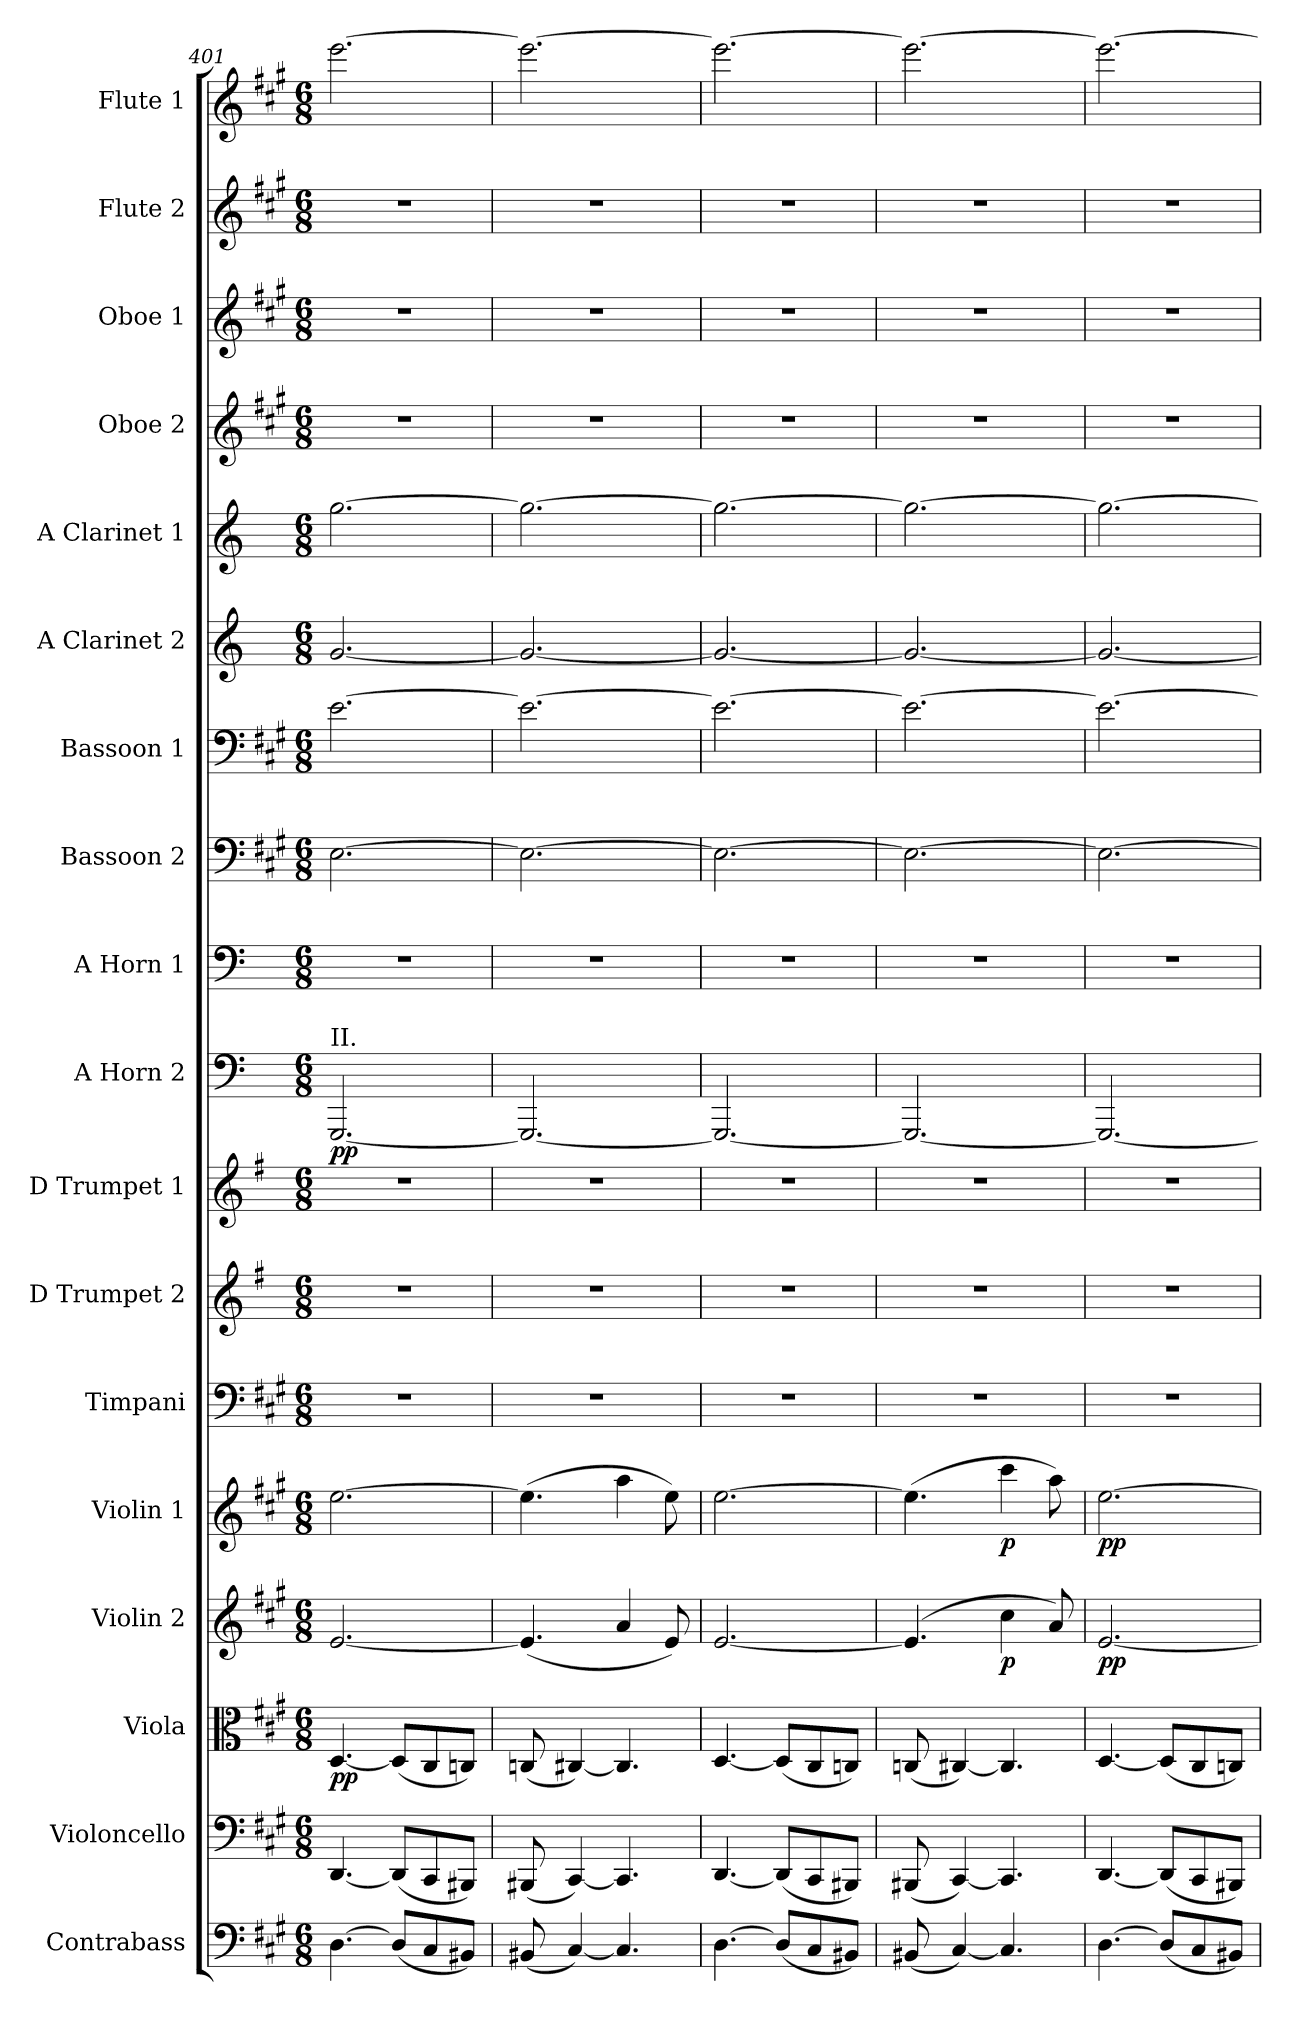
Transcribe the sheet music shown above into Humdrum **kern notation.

**kern	**kern	**kern	**dynam	**kern	**dynam	**kern	**dynam	**kern	**kern	**kern	**kern	**dynam	**kern	**kern	**kern	**kern	**kern	**kern	**kern	**kern	**kern
*part18	*part17	*part16	*part16	*part15	*part15	*part14	*part14	*part13	*part12	*part11	*part10	*part10	*part9	*part8	*part7	*part6	*part5	*part4	*part3	*part2	*part1
*staff18	*staff17	*staff16	*staff16	*staff15	*staff15	*staff14	*staff14	*staff13	*staff12	*staff11	*staff10	*staff10	*staff9	*staff8	*staff7	*staff6	*staff5	*staff4	*staff3	*staff2	*staff1
*I"Contrabass	*I"Violoncello	*I"Viola	*	*I"Violin 2	*	*I"Violin 1	*	*I"Timpani	*I"D Trumpet 2	*I"D Trumpet 1	*I"A Horn 2	*	*I"A Horn 1	*I"Bassoon 2	*I"Bassoon 1	*I"A Clarinet 2	*I"A Clarinet 1	*I"Oboe 2	*I"Oboe 1	*I"Flute 2	*I"Flute 1
*I'Cb	*I'Vc	*I'Vla	*	*I'Vln 2	*	*I'Vln 1	*	*I'Timp	*I'Tpt 2	*I'Tpt 1	*I'Hn 2	*	*I'Hn 1	*I'Bsn 2	*I'Bsn 1	*I'Cl 2	*I'Cl 1	*I'Ob 2	*I'Ob 1	*I'Fl 2	*I'Fl 1
*clefF4	*clefF4	*clefC3	*	*clefG2	*	*clefG2	*	*clefF4	*clefG2	*clefG2	*clefF4	*	*clefF4	*clefF4	*clefF4	*clefG2	*clefG2	*clefG2	*clefG2	*clefG2	*clefG2
*ITrd7c12	*	*	*	*	*	*	*	*	*ITrd-1c-2	*ITrd-1c-2	*ITrd2c3	*	*ITrd2c3	*	*	*ITrd2c3	*ITrd2c3	*	*	*	*
*k[f#c#g#]	*k[f#c#g#]	*k[f#c#g#]	*	*k[f#c#g#]	*	*k[f#c#g#]	*	*k[f#c#g#]	*k[f#c#g#]	*k[f#c#g#]	*k[f#c#g#]	*	*k[f#c#g#]	*k[f#c#g#]	*k[f#c#g#]	*k[f#c#g#]	*k[f#c#g#]	*k[f#c#g#]	*k[f#c#g#]	*k[f#c#g#]	*k[f#c#g#]
*M6/8	*M6/8	*M6/8	*	*M6/8	*	*M6/8	*	*M6/8	*M6/8	*M6/8	*M6/8	*	*M6/8	*M6/8	*M6/8	*M6/8	*M6/8	*M6/8	*M6/8	*M6/8	*M6/8
=401	=401	=401	=401	=401	=401	=401	=401	=401	=401	=401	=401	=401	=401	=401	=401	=401	=401	=401	=401	=401	=401
!	!	!	!	!	!	!	!	!	!	!	!LO:TX:a:t=II.	!	!	!	!	!	!	!	!	!	!
!	!	!	!LO:DY:b	!	!	!	!	!	!	!	!	!LO:DY:b	!	!	!	!	!	!	!	!	!
[4.DD\	[4.DD/	[4.D/	pp	[2.e/	.	[2.ee\	.	2.r	2.r	2.r	[2.EEE/	pp	2.r	[2.E\	[2.e\	[2.e/	[2.ee\	2.r	2.r	2.r	[2.eee\
(8DD/L]	(8DD/L]	(8D/L]	.	.	.	.	.	.	.	.	.	.	.	.	.	.	.	.	.	.	.
8CC#/	8CC#/	8C#/	.	.	.	.	.	.	.	.	.	.	.	.	.	.	.	.	.	.	.
8BBB#X/J)	8BBB#X/J)	8Cn/J)	.	.	.	.	.	.	.	.	.	.	.	.	.	.	.	.	.	.	.
=402	=402	=402	=402	=402	=402	=402	=402	=402	=402	=402	=402	=402	=402	=402	=402	=402	=402	=402	=402	=402	=402
(8BBB#X/	(8BBB#X/	(8Cn/	.	(4.e/]	.	(4.ee\]	.	2.r	2.r	2.r	2.EEE/_	.	2.r	2.E\_	2.e\_	2.e/_	2.ee\_	2.r	2.r	2.r	2.eee\_
[4CC#/)	[4CC#/)	[4C#X/)	.	.	.	.	.	.	.	.	.	.	.	.	.	.	.	.	.	.	.
4.CC#/]	4.CC#/]	4.C#/]	.	4a/	.	4aa\	.	.	.	.	.	.	.	.	.	.	.	.	.	.	.
.	.	.	.	8e/)	.	8ee\)	.	.	.	.	.	.	.	.	.	.	.	.	.	.	.
=403	=403	=403	=403	=403	=403	=403	=403	=403	=403	=403	=403	=403	=403	=403	=403	=403	=403	=403	=403	=403	=403
[4.DD\	[4.DD/	[4.D/	.	[2.e/	.	[2.ee\	.	2.r	2.r	2.r	2.EEE/_	.	2.r	2.E\_	2.e\_	2.e/_	2.ee\_	2.r	2.r	2.r	2.eee\_
(8DD/L]	(8DD/L]	(8D/L]	.	.	.	.	.	.	.	.	.	.	.	.	.	.	.	.	.	.	.
8CC#/	8CC#/	8C#/	.	.	.	.	.	.	.	.	.	.	.	.	.	.	.	.	.	.	.
8BBB#X/J)	8BBB#X/J)	8Cn/J)	.	.	.	.	.	.	.	.	.	.	.	.	.	.	.	.	.	.	.
=404	=404	=404	=404	=404	=404	=404	=404	=404	=404	=404	=404	=404	=404	=404	=404	=404	=404	=404	=404	=404	=404
(8BBB#X/	(8BBB#X/	(8Cn/	.	(4.e/]	.	(4.ee\]	.	2.r	2.r	2.r	2.EEE/_	.	2.r	2.E\_	2.e\_	2.e/_	2.ee\_	2.r	2.r	2.r	2.eee\_
[4CC#/)	[4CC#/)	[4C#X/)	.	.	.	.	.	.	.	.	.	.	.	.	.	.	.	.	.	.	.
!	!	!	!	!	!LO:DY:b	!	!LO:DY:b	!	!	!	!	!	!	!	!	!	!	!	!	!	!
4.CC#/]	4.CC#/]	4.C#/]	.	4cc#\	p	4ccc#\	p	.	.	.	.	.	.	.	.	.	.	.	.	.	.
.	.	.	.	8a/)	.	8aa\)	.	.	.	.	.	.	.	.	.	.	.	.	.	.	.
=405	=405	=405	=405	=405	=405	=405	=405	=405	=405	=405	=405	=405	=405	=405	=405	=405	=405	=405	=405	=405	=405
!	!	!	!	!	!LO:DY:b	!	!LO:DY:b	!	!	!	!	!	!	!	!	!	!	!	!	!	!
[4.DD\	[4.DD/	[4.D/	.	[2.e/	pp	[2.ee\	pp	2.r	2.r	2.r	2.EEE/_	.	2.r	2.E\_	2.e\_	2.e/_	2.ee\_	2.r	2.r	2.r	2.eee\_
(8DD/L]	(8DD/L]	(8D/L]	.	.	.	.	.	.	.	.	.	.	.	.	.	.	.	.	.	.	.
8CC#/	8CC#/	8C#/	.	.	.	.	.	.	.	.	.	.	.	.	.	.	.	.	.	.	.
8BBB#X/J)	8BBB#X/J)	8Cn/J)	.	.	.	.	.	.	.	.	.	.	.	.	.	.	.	.	.	.	.
=	=	=	=	=	=	=	=	=	=	=	=	=	=	=	=	=	=	=	=	=	=
*-	*-	*-	*-	*-	*-	*-	*-	*-	*-	*-	*-	*-	*-	*-	*-	*-	*-	*-	*-	*-	*-
